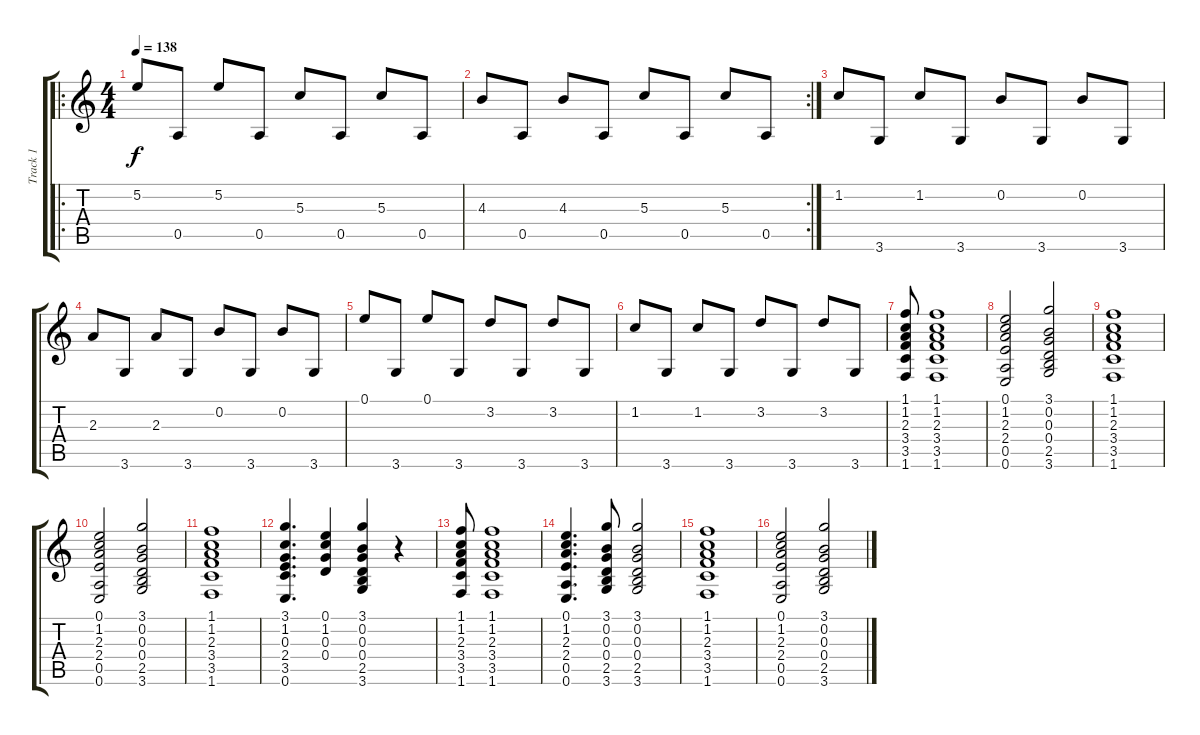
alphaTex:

\track ("Track 1" "Track 1") {instrument acousticguitarsteel}
\staff {score tabs}
\tuning (E4 B3 G3 D3 A2 E2) {hide}
\ro
\ts (4 4)
\tempo 138
\clef g2
\ks c
5.2.8{dy f} 0.5.8 5.2.8 0.5.8 5.3.8 0.5.8 5.3.8 0.5.8 |
\rc 2
4.3.8 0.5.8 4.3.8 0.5.8 5.3.8 0.5.8 5.3.8 0.5.8 |
1.2.8 3.6.8 1.2.8 3.6.8 0.2.8 3.6.8 0.2.8 3.6.8 |
2.3.8 3.6.8 2.3.8 3.6.8 0.2.8 3.6.8 0.2.8 3.6.8 |
0.1.8 3.6.8 0.1.8 3.6.8 3.2.8 3.6.8 3.2.8 3.6.8 |
1.2.8 3.6.8 1.2.8 3.6.8 3.2.8 3.6.8 3.2.8 3.6.8 |
(1.1 1.2 2.3 3.4 3.5 1.6).8 (1.1 1.2 2.3 3.4 3.5 1.6).1 |
(0.1 1.2 2.3 2.4 0.5 0.6).2 (3.1 0.2 0.3 0.4 2.5 3.6).2 |
(1.1 1.2 2.3 3.4 3.5 1.6).1 |
(0.1 1.2 2.3 2.4 0.5 0.6).2 (3.1 0.2 0.3 0.4 2.5 3.6).2 |
(1.1 1.2 2.3 3.4 3.5 1.6).1 |
(3.1 1.2 0.3 2.4 3.5 0.6).4{d} (0.1 1.2 0.3 0.4).4 (3.1 0.2 0.3 0.4 2.5 3.6).4 r.4 |
(1.1 1.2 2.3 3.4 3.5 1.6).8 (1.1 1.2 2.3 3.4 3.5 1.6).1 |
(0.1 1.2 2.3 2.4 0.5 0.6).4{d} (3.1 0.2 0.3 0.4 2.5 3.6).8 (3.1 0.2 0.3 0.4 2.5 3.6).2 |
(1.1 1.2 2.3 3.4 3.5 1.6).1 |
(0.1 1.2 2.3 2.4 0.5 0.6).2 (3.1 0.2 0.3 0.4 2.5 3.6).2
